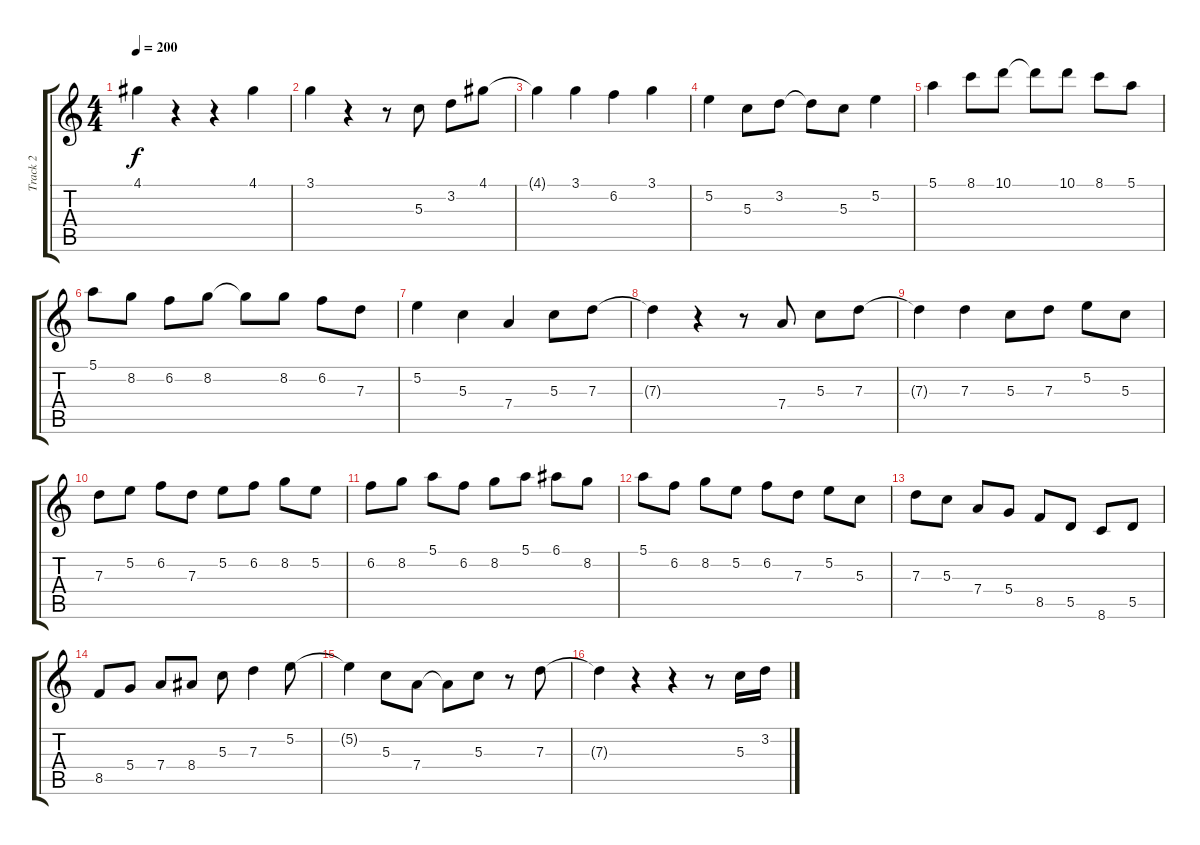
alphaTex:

\track ("Track 2" "Track 2") {instrument electricguitarjazz}
\staff {score tabs}
\tuning (E4 B3 G3 D3 A2 E2) {hide}
\ts (4 4)
\tempo 200
\clef g2
\ks c
4.1.4{dy f} r.4 r.4 4.1.4 |
3.1.4 r.4 r.8 5.3.8 3.2.8 4.1.8 |
4.1{t}.4 3.1.4 6.2.4 3.1.4 |
5.2.4 5.3.8 3.2.8 3.2{t}.8 5.3.8 5.2.4 |
5.1.4 8.1.8 10.1.8 10.1{t}.8 10.1.8 8.1.8 5.1.8 |
5.1.8 8.2.8 6.2.8 8.2.8 8.2{t}.8 8.2.8 6.2.8 7.3.8 |
5.2.4 5.3.4 7.4.4 5.3.8 7.3.8 |
7.3{t}.4 r.4 r.8 7.4.8 5.3.8 7.3.8 |
7.3{t}.4 7.3.4 5.3.8 7.3.8 5.2.8 5.3.8 |
7.3.8 5.2.8 6.2.8 7.3.8 5.2.8 6.2.8 8.2.8 5.2.8 |
6.2.8 8.2.8 5.1.8 6.2.8 8.2.8 5.1.8 6.1.8 8.2.8 |
5.1.8 6.2.8 8.2.8 5.2.8 6.2.8 7.3.8 5.2.8 5.3.8 |
7.3.8 5.3.8 7.4.8 5.4.8 8.5.8 5.5.8 8.6.8 5.5.8 |
8.5.8 5.4.8 7.4.8 8.4.8 5.3.8 7.3.4 5.2.8 |
5.2{t}.4 5.3.8 7.4.8 7.4{t}.8 5.3.8 r.8 7.3.8 |
7.3{t}.4 r.4 r.4 r.8 5.3.16 3.2.16
